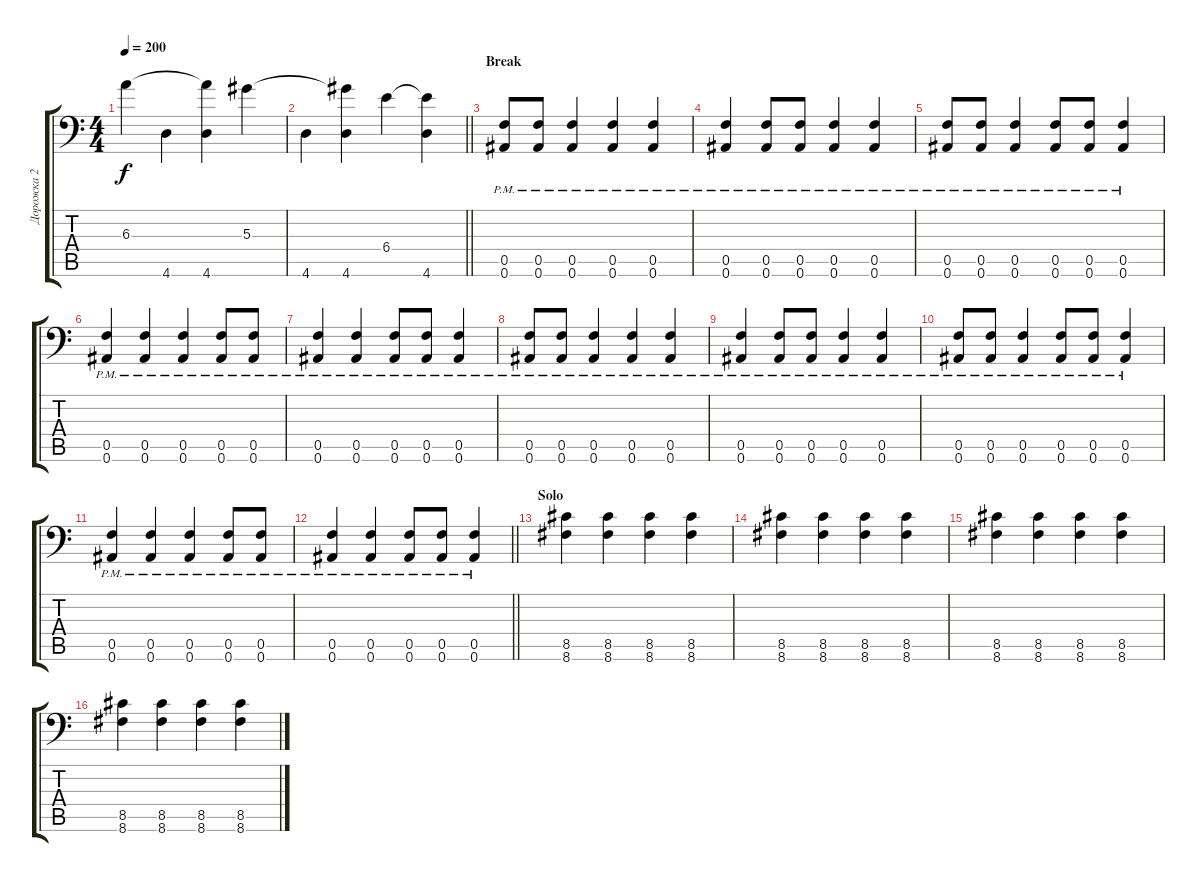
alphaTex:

\track ("Дорожка 2" "Дорожка 2") {instrument distortionguitar}
\staff {score tabs}
\tuning (C4 G3 Eb3 Bb2 F2 Bb1) {hide}
\ts (4 4)
\tempo 200
\clef f4
\ks c
6.3.4{dy f} 4.6.4 (6.3{t} 4.6).4 5.3.4 |
\barLineRight lightlight
4.6.4 (5.3{t} 4.6).4 6.4.4 (6.4{t} 4.6).4 |
\section ("" "Break")
(0.5{pm} 0.6{pm}).8{instrument distortionguitar} (0.5{pm} 0.6{pm}).8 (0.5{pm} 0.6{pm}).4 (0.5{pm} 0.6{pm}).4 (0.5{pm} 0.6{pm}).4 |
(0.5 0.6{pm}).4 (0.5{pm} 0.6{pm}).8 (0.5{pm} 0.6{pm}).8 (0.5{pm} 0.6{pm}).4 (0.5{pm} 0.6{pm}).4 |
(0.5{pm} 0.6{pm}).8 (0.5{pm} 0.6{pm}).8 (0.5{pm} 0.6{pm}).4 (0.5{pm} 0.6{pm}).8 (0.5{pm} 0.6{pm}).8 (0.5{pm} 0.6{pm}).4 |
(0.5{pm} 0.6{pm}).4 (0.5{pm} 0.6{pm}).4 (0.5{pm} 0.6{pm}).4 (0.5{pm} 0.6{pm}).8 (0.5{pm} 0.6{pm}).8 |
(0.5{pm} 0.6{pm}).4 (0.5{pm} 0.6).4 (0.5{pm} 0.6{pm}).8 (0.5{pm} 0.6{pm}).8 (0.5{pm} 0.6{pm}).4 |
(0.5{pm} 0.6{pm}).8 (0.5{pm} 0.6{pm}).8 (0.5{pm} 0.6{pm}).4 (0.5{pm} 0.6{pm}).4 (0.5{pm} 0.6{pm}).4 |
(0.5{pm} 0.6{pm}).4 (0.5{pm} 0.6{pm}).8 (0.5{pm} 0.6{pm}).8 (0.5{pm} 0.6{pm}).4 (0.5{pm} 0.6{pm}).4 |
(0.5{pm} 0.6{pm}).8 (0.5{pm} 0.6{pm}).8 (0.5{pm} 0.6{pm}).4 (0.5{pm} 0.6{pm}).8 (0.5{pm} 0.6{pm}).8 (0.5{pm} 0.6{pm}).4 |
(0.5{pm} 0.6{pm}).4 (0.5{pm} 0.6{pm}).4 (0.5{pm} 0.6{pm}).4 (0.5{pm} 0.6{pm}).8 (0.5{pm} 0.6{pm}).8 |
\barLineRight lightlight
(0.5{pm} 0.6{pm}).4 (0.5{pm} 0.6).4 (0.5{pm} 0.6{pm}).8 (0.5{pm} 0.6{pm}).8 (0.5{pm} 0.6{pm}).4 |
\section ("" "Solo")
(8.5 8.6).4{balance 12} (8.5 8.6).4 (8.5 8.6).4 (8.5 8.6).4 |
(8.5 8.6).4 (8.5 8.6).4 (8.5 8.6).4 (8.5 8.6).4 |
(8.5 8.6).4 (8.5 8.6).4 (8.5 8.6).4 (8.5 8.6).4 |
(8.5 8.6).4 (8.5 8.6).4 (8.5 8.6).4 (8.5 8.6).4
